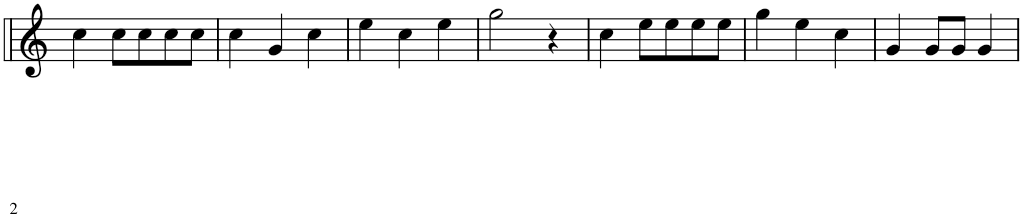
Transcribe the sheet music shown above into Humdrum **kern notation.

**kern
*part1
*staff1
*I"Bb Trumpet
*I'Bb Tpt.
!!LO:PB:g=z
*clefG2
*Trd1c2
*k[]
*M3/4
=9
4cc'~\
8cc'~\L
8cc'~\
8cc'~\
8cc'~\J
=10
4cc'~\
4g'~/
4cc'~\
=11
4ee'~\
4cc'~\
4ee'~\
=12
2gg\
4r
=13
4cc'~\
8ee'~\L
8ee'~\
8ee'~\
8ee'~\J
=14
4gg'~\
4ee'~\
4cc'~\
=15
4g'~/
8g'~/L
8g'~/J
4g'~/
=
*-
